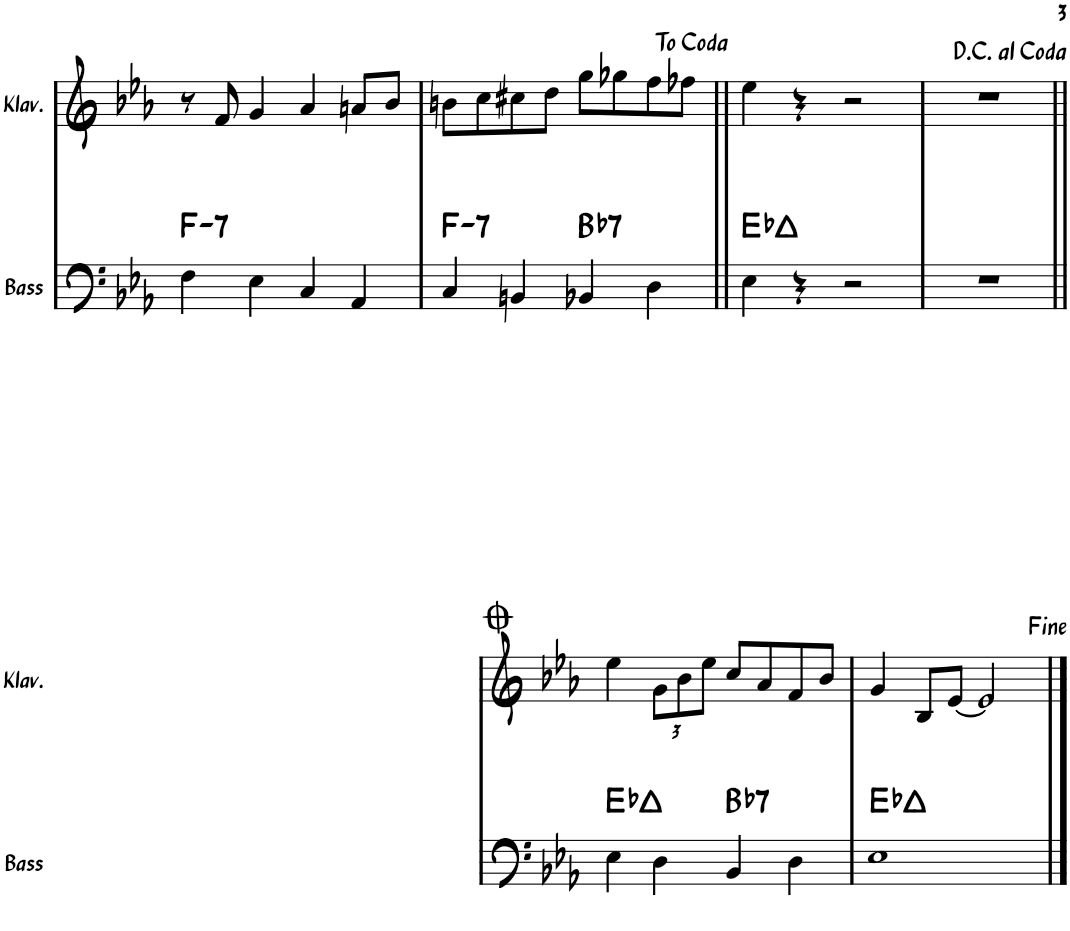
**kern	**harte	**kern
*part2	*part2	*part1
*staff2	*	*staff1
*I"Akustischer Bass	*	*I"Klavier
*I'Bass	*	*I'Klav.
!!LO:PB:g=z
*clefF4	*	*clefG2
*Trd7c12	*	*
*k[b-e-a-]	*	*k[b-e-a-]
*M4/4	*	*M4/4
=29	=29	=29
!	!LO:H:kt=7	!
4F\	F:min7	8r
.	.	8f/
4E-\	.	4g/
4C/	.	4a-/
4AA-/	.	8an/L
.	.	8b-/J
=30	=30	=30
!	!LO:H:kt=7	!
4C/	F:min7	8bn\L
.	.	8cc\
4BBn/	.	8cc#X\
.	.	8dd\J
!	!LO:H:kt=7	!
4BB-X/	Bb:7	8gg\L
.	.	8gg-X\
4D\	.	8ff\
.	.	8ff-X\J
=31||	=31||	=31||
4E-\	Eb:maj	4ee-\
4r	.	4r
2r	.	2r
=32	=32	=32
1r	.	1r
!!LO:LB:g=z
=33||	=33||	=33||
4E-\	Eb:maj	4ee-\
*	*	*Xbrackettup
4D\	.	12g\L
.	.	12b-\
.	.	12ee-\J
!	!LO:H:kt=7	!
4BB-/	Bb:7	8cc/L
.	.	8a-/
4D\	.	8f/
.	.	8b-/J
=34	=34	=34
1E-	Eb:maj	4g/
.	.	8B-/L
.	.	[8e-/J
.	.	2e-/]
==	==	==
*-	*-	*-
